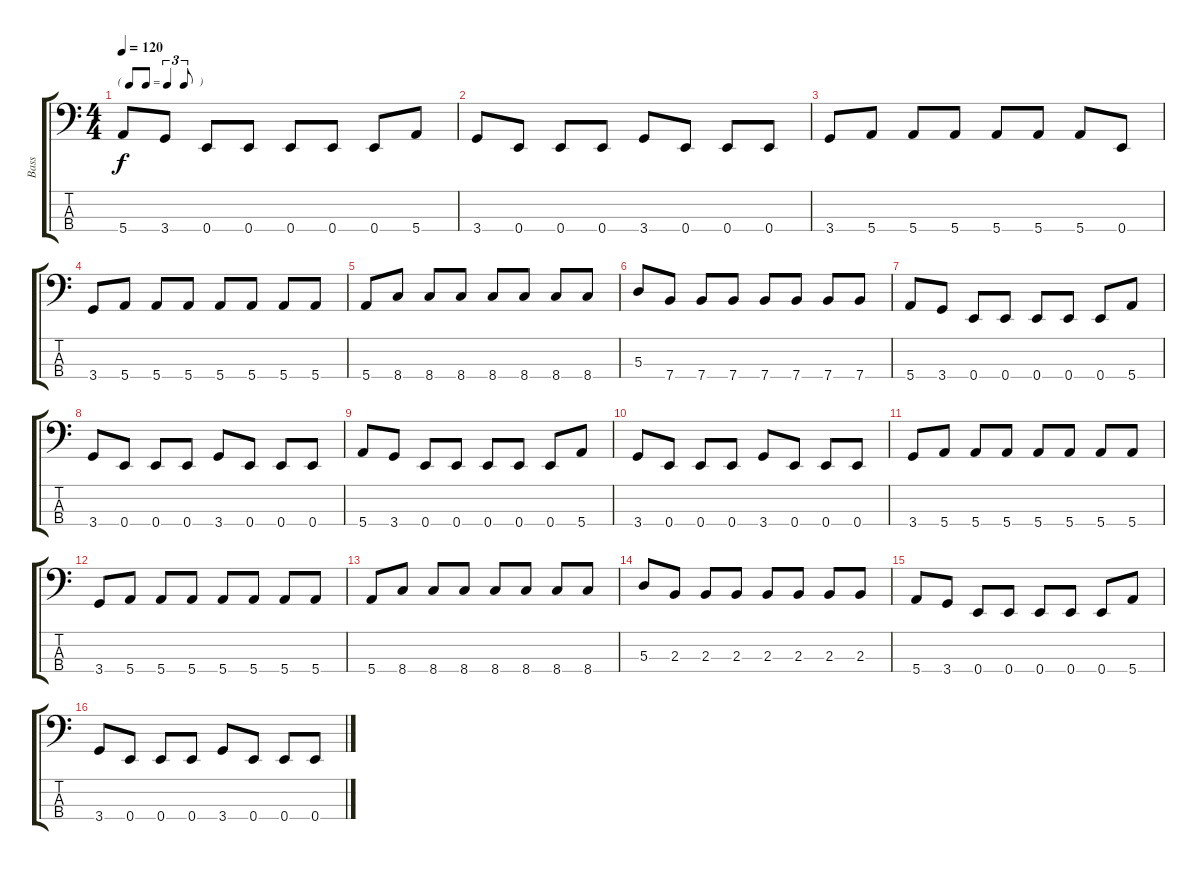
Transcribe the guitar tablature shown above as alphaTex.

\track ("Bass" "Bass") {instrument electricbassfinger}
\staff {score tabs}
\tuning (G2 D2 A1 E1) {hide}
\ts (4 4)
\tf triplet8th
\tempo 120
\clef f4
\ks c
5.4.8{dy f} 3.4.8 0.4.8 0.4.8 0.4.8 0.4.8 0.4.8 5.4.8 |
3.4.8 0.4.8 0.4.8 0.4.8 3.4.8 0.4.8 0.4.8 0.4.8 |
3.4.8 5.4.8 5.4.8 5.4.8 5.4.8 5.4.8 5.4.8 0.4.8 |
3.4.8 5.4.8 5.4.8 5.4.8 5.4.8 5.4.8 5.4.8 5.4.8 |
5.4.8 8.4.8 8.4.8 8.4.8 8.4.8 8.4.8 8.4.8 8.4.8 |
5.3.8 7.4.8 7.4.8 7.4.8 7.4.8 7.4.8 7.4.8 7.4.8 |
5.4.8 3.4.8 0.4.8 0.4.8 0.4.8 0.4.8 0.4.8 5.4.8 |
3.4.8 0.4.8 0.4.8 0.4.8 3.4.8 0.4.8 0.4.8 0.4.8 |
5.4.8 3.4.8 0.4.8 0.4.8 0.4.8 0.4.8 0.4.8 5.4.8 |
3.4.8 0.4.8 0.4.8 0.4.8 3.4.8 0.4.8 0.4.8 0.4.8 |
3.4.8 5.4.8 5.4.8 5.4.8 5.4.8 5.4.8 5.4.8 5.4.8 |
3.4.8 5.4.8 5.4.8 5.4.8 5.4.8 5.4.8 5.4.8 5.4.8 |
5.4.8 8.4.8 8.4.8 8.4.8 8.4.8 8.4.8 8.4.8 8.4.8 |
5.3.8 2.3.8 2.3.8 2.3.8 2.3.8 2.3.8 2.3.8 2.3.8 |
5.4.8 3.4.8 0.4.8 0.4.8 0.4.8 0.4.8 0.4.8 5.4.8 |
3.4.8 0.4.8 0.4.8 0.4.8 3.4.8 0.4.8 0.4.8 0.4.8
